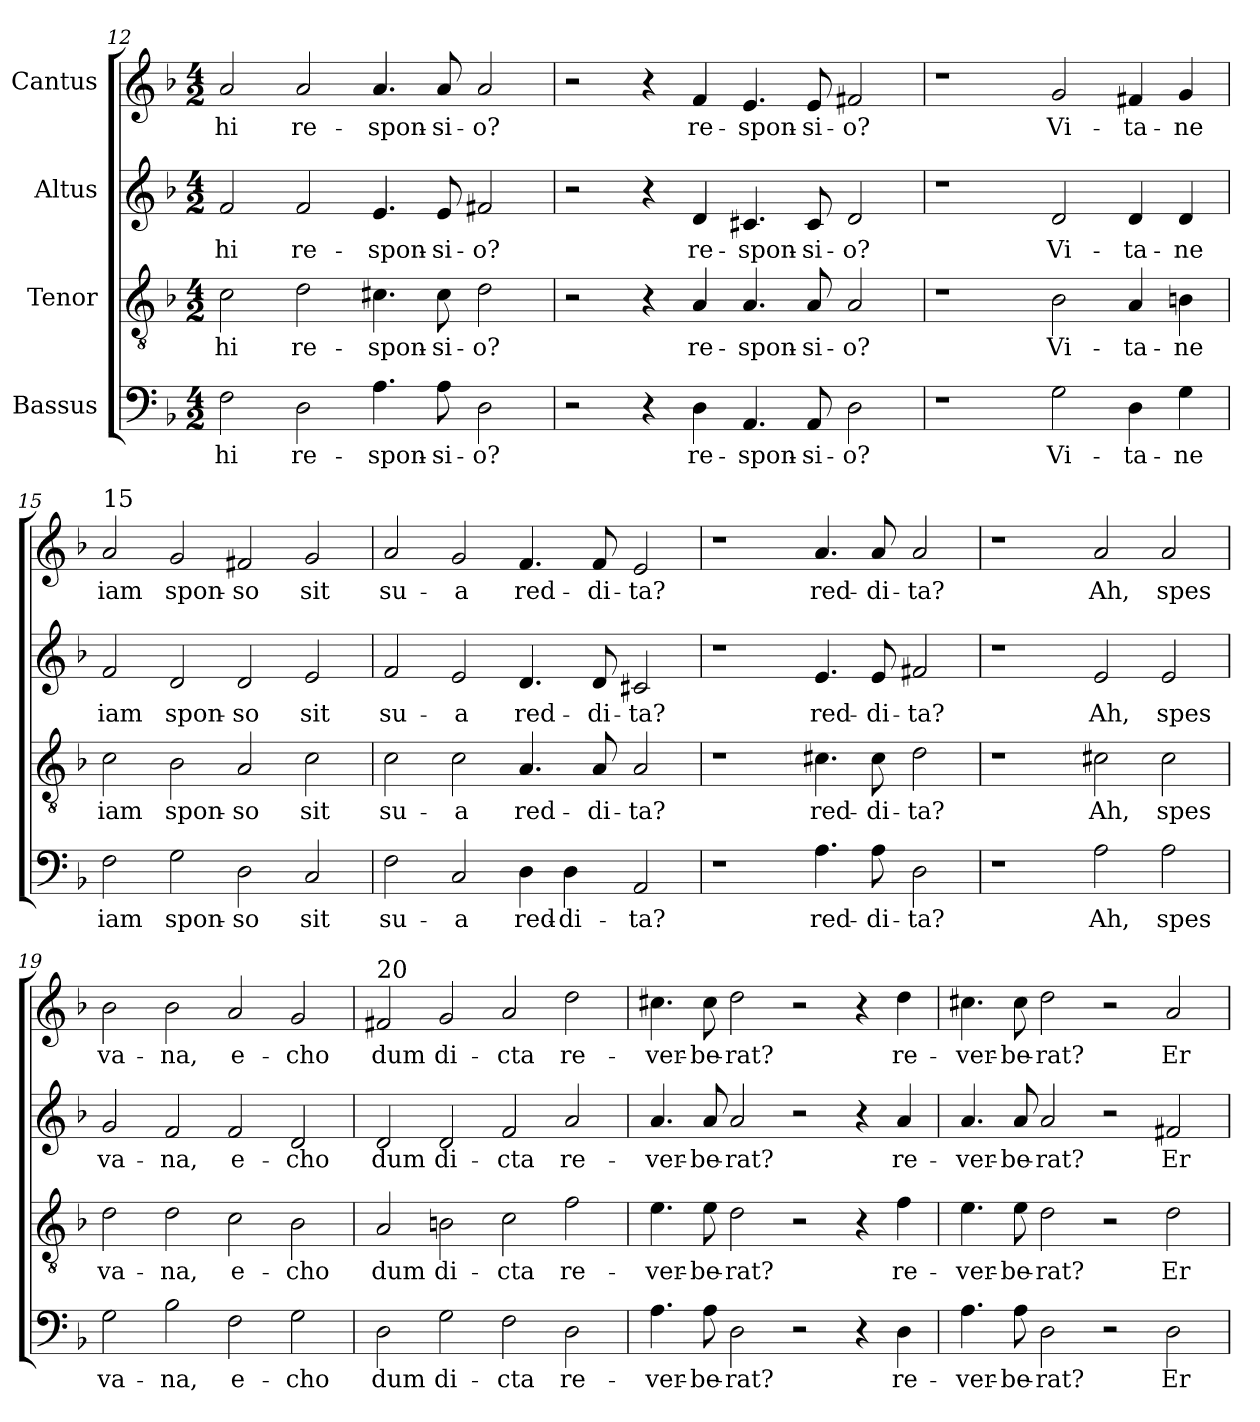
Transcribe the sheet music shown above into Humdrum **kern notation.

**kern	**text	**kern	**text	**kern	**text	**kern	**text
*part4	*part4	*part3	*part3	*part2	*part2	*part1	*part1
*staff4	*staff4	*staff3	*staff3	*staff2	*staff2	*staff1	*staff1
*I"Bassus	*	*I"Tenor	*	*I"Altus	*	*I"Cantus	*
*clefF4	*	*clefGv2	*	*clefG2	*	*clefG2	*
*k[b-]	*	*k[b-]	*	*k[b-]	*	*k[b-]	*
*M4/2	*	*M4/2	*	*M4/2	*	*M4/2	*
=12	=12	=12	=12	=12	=12	=12	=12
!	!LO:LY:b	!	!LO:LY:b	!	!LO:LY:b	!	!LO:LY:b
2F\	hi	2c\	hi	2f/	hi	2a/	hi
!	!LO:LY:b	!	!LO:LY:b	!	!LO:LY:b	!	!LO:LY:b
2D\	re-	2d\	re-	2f/	re-	2a/	re-
!	!LO:LY:b	!	!LO:LY:b	!	!LO:LY:b	!	!LO:LY:b
4.A\	spon-	4.c#X\	spon-	4.e/	spon-	4.a/	spon-
!	!LO:LY:b	!	!LO:LY:b	!	!LO:LY:b	!	!LO:LY:b
8A\	si-	8c#\	si-	8e/	si-	8a/	si-
!	!LO:LY:b	!	!LO:LY:b	!	!LO:LY:b	!	!LO:LY:b
2D\	o?	2d\	o?	2f#X/	o?	2a/	o?
=13	=13	=13	=13	=13	=13	=13	=13
2r	.	2r	.	2r	.	2r	.
4r	.	4r	.	4r	.	4r	.
!	!LO:LY:b	!	!LO:LY:b	!	!LO:LY:b	!	!LO:LY:b
4D\	re-	4A/	re-	4d/	re-	4f/	re-
!	!LO:LY:b	!	!LO:LY:b	!	!LO:LY:b	!	!LO:LY:b
4.AA/	spon-	4.A/	spon-	4.c#X/	spon-	4.e/	spon-
!	!LO:LY:b	!	!LO:LY:b	!	!LO:LY:b	!	!LO:LY:b
8AA/	si-	8A/	si-	8c#/	si-	8e/	si-
!	!LO:LY:b	!	!LO:LY:b	!	!LO:LY:b	!	!LO:LY:b
2D\	o?	2A/	o?	2d/	o?	2f#X/	o?
=14	=14	=14	=14	=14	=14	=14	=14
1r	.	1r	.	1r	.	1r	.
!	!LO:LY:b	!	!LO:LY:b	!	!LO:LY:b	!	!LO:LY:b
2G\	Vi-	2B-\	Vi-	2d/	Vi-	2g/	Vi-
!	!LO:LY:b	!	!LO:LY:b	!	!LO:LY:b	!	!LO:LY:b
4D\	ta-	4A/	ta-	4d/	ta-	4f#X/	ta-
!	!LO:LY:b	!	!LO:LY:b	!	!LO:LY:b	!	!LO:LY:b
4G\	ne	4Bn\	ne	4d/	ne	4g/	ne
!!LO:PB:g=z
=15	=15	=15	=15	=15	=15	=15	=15
!	!	!	!	!	!	!LO:TX:a:t=15	!
!	!LO:LY:b	!	!LO:LY:b	!	!LO:LY:b	!	!LO:LY:b
2F\	iam	2c\	iam	2f/	iam	2a/	iam
!	!LO:LY:b	!	!LO:LY:b	!	!LO:LY:b	!	!LO:LY:b
2G\	spon-	2B-\	spon-	2d/	spon-	2g/	spon-
!	!LO:LY:b	!	!LO:LY:b	!	!LO:LY:b	!	!LO:LY:b
2D\	so	2A/	so	2d/	so	2f#X/	so
!	!LO:LY:b	!	!LO:LY:b	!	!LO:LY:b	!	!LO:LY:b
2C/	sit	2c\	sit	2e/	sit	2g/	sit
=16	=16	=16	=16	=16	=16	=16	=16
!	!LO:LY:b	!	!LO:LY:b	!	!LO:LY:b	!	!LO:LY:b
2F\	su-	2c\	su-	2f/	su-	2a/	su-
!	!LO:LY:b	!	!LO:LY:b	!	!LO:LY:b	!	!LO:LY:b
2C/	a	2c\	a	2e/	a	2g/	a
!	!LO:LY:b	!	!LO:LY:b	!	!LO:LY:b	!	!LO:LY:b
4D\	red-	4.A/	red-	4.d/	red-	4.f/	red-
!	!LO:LY:b	!	!	!	!	!	!
4D\	di-	.	.	.	.	.	.
!	!	!	!LO:LY:b	!	!LO:LY:b	!	!LO:LY:b
.	.	8A/	di-	8d/	di-	8f/	di-
!	!LO:LY:b	!	!LO:LY:b	!	!LO:LY:b	!	!LO:LY:b
2AA/	ta?	2A/	ta?	2c#X/	ta?	2e/	ta?
=17	=17	=17	=17	=17	=17	=17	=17
1r	.	1r	.	1r	.	1r	.
!	!LO:LY:b	!	!LO:LY:b	!	!LO:LY:b	!	!LO:LY:b
4.A\	red-	4.c#X\	red-	4.e/	red-	4.a/	red-
!	!LO:LY:b	!	!LO:LY:b	!	!LO:LY:b	!	!LO:LY:b
8A\	di-	8c#\	di-	8e/	di-	8a/	di-
!	!LO:LY:b	!	!LO:LY:b	!	!LO:LY:b	!	!LO:LY:b
2D\	ta?	2d\	ta?	2f#X/	ta?	2a/	ta?
=18	=18	=18	=18	=18	=18	=18	=18
1r	.	1r	.	1r	.	1r	.
!	!LO:LY:b	!	!LO:LY:b	!	!LO:LY:b	!	!LO:LY:b
2A\	Ah,	2c#X\	Ah,	2e/	Ah,	2a/	Ah,
!	!LO:LY:b	!	!LO:LY:b	!	!LO:LY:b	!	!LO:LY:b
2A\	spes	2c#\	spes	2e/	spes	2a/	spes
!!LO:LB:g=z
=19	=19	=19	=19	=19	=19	=19	=19
!	!LO:LY:b	!	!LO:LY:b	!	!LO:LY:b	!	!LO:LY:b
2G\	va-	2d\	va-	2g/	va-	2b-\	va-
!	!LO:LY:b	!	!LO:LY:b	!	!LO:LY:b	!	!LO:LY:b
2B-\	na,	2d\	na,	2f/	na,	2b-\	na,
!	!LO:LY:b	!	!LO:LY:b	!	!LO:LY:b	!	!LO:LY:b
2F\	e-	2c\	e-	2f/	e-	2a/	e-
!	!LO:LY:b	!	!LO:LY:b	!	!LO:LY:b	!	!LO:LY:b
2G\	cho	2B-\	cho	2d/	cho	2g/	cho
!!LO:LB:g=z
=20	=20	=20	=20	=20	=20	=20	=20
!	!	!	!	!	!	!LO:TX:a:t=20	!
!	!LO:LY:b	!	!LO:LY:b	!	!LO:LY:b	!	!LO:LY:b
2D\	dum	2A/	dum	2d/	dum	2f#X/	dum
!	!LO:LY:b	!	!LO:LY:b	!	!LO:LY:b	!	!LO:LY:b
2G\	di-	2Bn\	di-	2d/	di-	2g/	di-
!	!LO:LY:b	!	!LO:LY:b	!	!LO:LY:b	!	!LO:LY:b
2F\	cta	2c\	cta	2f/	cta	2a/	cta
!	!LO:LY:b	!	!LO:LY:b	!	!LO:LY:b	!	!LO:LY:b
2D\	re-	2f\	re-	2a/	re-	2dd\	re-
=21	=21	=21	=21	=21	=21	=21	=21
!	!LO:LY:b	!	!LO:LY:b	!	!LO:LY:b	!	!LO:LY:b
4.A\	ver-	4.e\	ver-	4.a/	ver-	4.cc#X\	ver-
!	!LO:LY:b	!	!LO:LY:b	!	!LO:LY:b	!	!LO:LY:b
8A\	be-	8e\	be-	8a/	be-	8cc#\	be-
!	!LO:LY:b	!	!LO:LY:b	!	!LO:LY:b	!	!LO:LY:b
2D\	rat?	2d\	rat?	2a/	rat?	2dd\	rat?
2r	.	2r	.	2r	.	2r	.
4r	.	4r	.	4r	.	4r	.
!	!LO:LY:b	!	!LO:LY:b	!	!LO:LY:b	!	!LO:LY:b
4D\	re-	4f\	re-	4a/	re-	4dd\	re-
=22	=22	=22	=22	=22	=22	=22	=22
!	!LO:LY:b	!	!LO:LY:b	!	!LO:LY:b	!	!LO:LY:b
4.A\	ver-	4.e\	ver-	4.a/	ver-	4.cc#X\	ver-
!	!LO:LY:b	!	!LO:LY:b	!	!LO:LY:b	!	!LO:LY:b
8A\	be-	8e\	be-	8a/	be-	8cc#\	be-
!	!LO:LY:b	!	!LO:LY:b	!	!LO:LY:b	!	!LO:LY:b
2D\	rat?	2d\	rat?	2a/	rat?	2dd\	rat?
2r	.	2r	.	2r	.	2r	.
!	!LO:LY:b	!	!LO:LY:b	!	!LO:LY:b	!	!LO:LY:b
2D\	Er-	2d\	Er-	2f#X/	Er-	2a/	Er-
=	=	=	=	=	=	=	=
*-	*-	*-	*-	*-	*-	*-	*-
